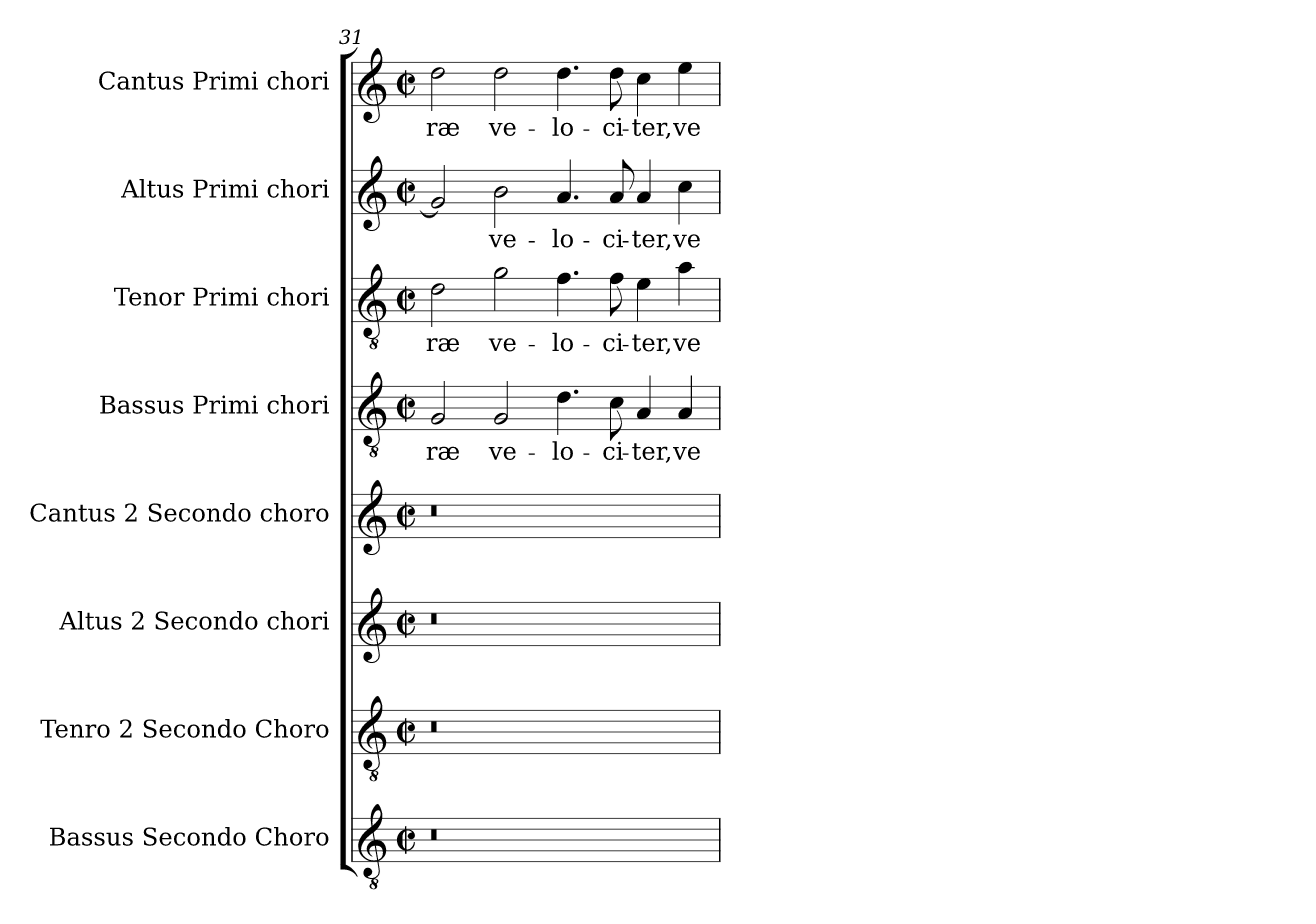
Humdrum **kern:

**kern	**kern	**kern	**kern	**kern	**text	**kern	**text	**kern	**text	**kern	**text
*part8	*part7	*part6	*part5	*part4	*part4	*part3	*part3	*part2	*part2	*part1	*part1
*staff8	*staff7	*staff6	*staff5	*staff4	*staff4	*staff3	*staff3	*staff2	*staff2	*staff1	*staff1
*I"Bassus  Secondo Choro	*I"Tenro 2  Secondo Choro	*I"Altus 2  Secondo chori	*I"Cantus 2  Secondo choro	*I"Bassus  Primi chori	*	*I"Tenor  Primi chori	*	*I"Altus  Primi chori	*	*I"Cantus  Primi chori	*
*I'Ch	*I'Ch	*I'Ch	*I'Ch	*I'Ch	*	*I'Ch	*	*I'Ch	*	*I'Ch	*
*clefGv2	*clefGv2	*clefG2	*clefG2	*clefGv2	*	*clefGv2	*	*clefG2	*	*clefG2	*
*M2/2	*M2/2	*M2/2	*M2/2	*M2/2	*	*M2/2	*	*M2/2	*	*M2/2	*
*met(c|)	*met(c|)	*met(c|)	*met(c|)	*met(c|)	*	*met(c|)	*	*met(c|)	*	*met(c|)	*
=31	=31	=31	=31	=31	=31	=31	=31	=31	=31	=31	=31
!	!	!	!	!	!LO:LY:b:cj	!	!LO:LY:b:cj	!	!	!	!LO:LY:b:cj
0r	0r	0r	0r	2G/	-ræ	2d\	-ræ	2g/]	.	2dd\	-ræ
!	!	!	!	!	!LO:LY:b:cj	!	!LO:LY:b:cj	!	!LO:LY:b:cj	!	!LO:LY:b:cj
.	.	.	.	2G/	ve-	2g\	ve-	2b\	ve-	2dd\	ve-
!	!	!	!	!	!LO:LY:b:cj	!	!LO:LY:b:cj	!	!LO:LY:b:cj	!	!LO:LY:b:cj
.	.	.	.	4.d\	-lo-	4.f\	-lo-	4.a/	-lo-	4.dd\	-lo-
!	!	!	!	!	!LO:LY:b:cj	!	!LO:LY:b:cj	!	!LO:LY:b:cj	!	!LO:LY:b:cj
.	.	.	.	8c\	-ci-	8f\	-ci-	8a/	-ci-	8dd\	-ci-
!	!	!	!	!	!LO:LY:b:cj	!	!LO:LY:b:cj	!	!LO:LY:b:cj	!	!LO:LY:b:cj
.	.	.	.	4A/	-ter,	4e\	-ter,	4a/	-ter,	4cc\	-ter,
!	!	!	!	!	!LO:LY:b:cj	!	!LO:LY:b:cj	!	!LO:LY:b:cj	!	!LO:LY:b:cj
.	.	.	.	4A/	ve-	4a\	ve-	4cc\	ve-	4ee\	ve-
=	=	=	=	=	=	=	=	=	=	=	=
*-	*-	*-	*-	*-	*-	*-	*-	*-	*-	*-	*-
